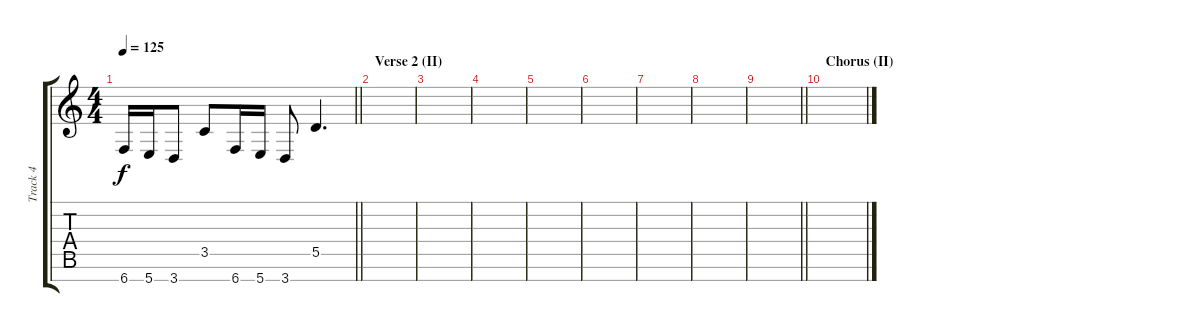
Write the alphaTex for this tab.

\track ("Track 4" "Track 4") {instrument distortionguitar}
\staff {score tabs}
\tuning (E4 B3 G3 D3 A2 E2 B1) {hide}
\ts (4 4)
\tempo 125
\clef g2
\barLineRight lightlight
\ks c
6.7.16{dy f} 5.7.16 3.7.8 3.5.8 6.7.16 5.7.16 3.7.8 5.5.4{d} |
\section ("" "Verse 2 (II)")
|
|
|
|
|
|
|
\barLineRight lightlight
|
\section ("" "Chorus (II)")
